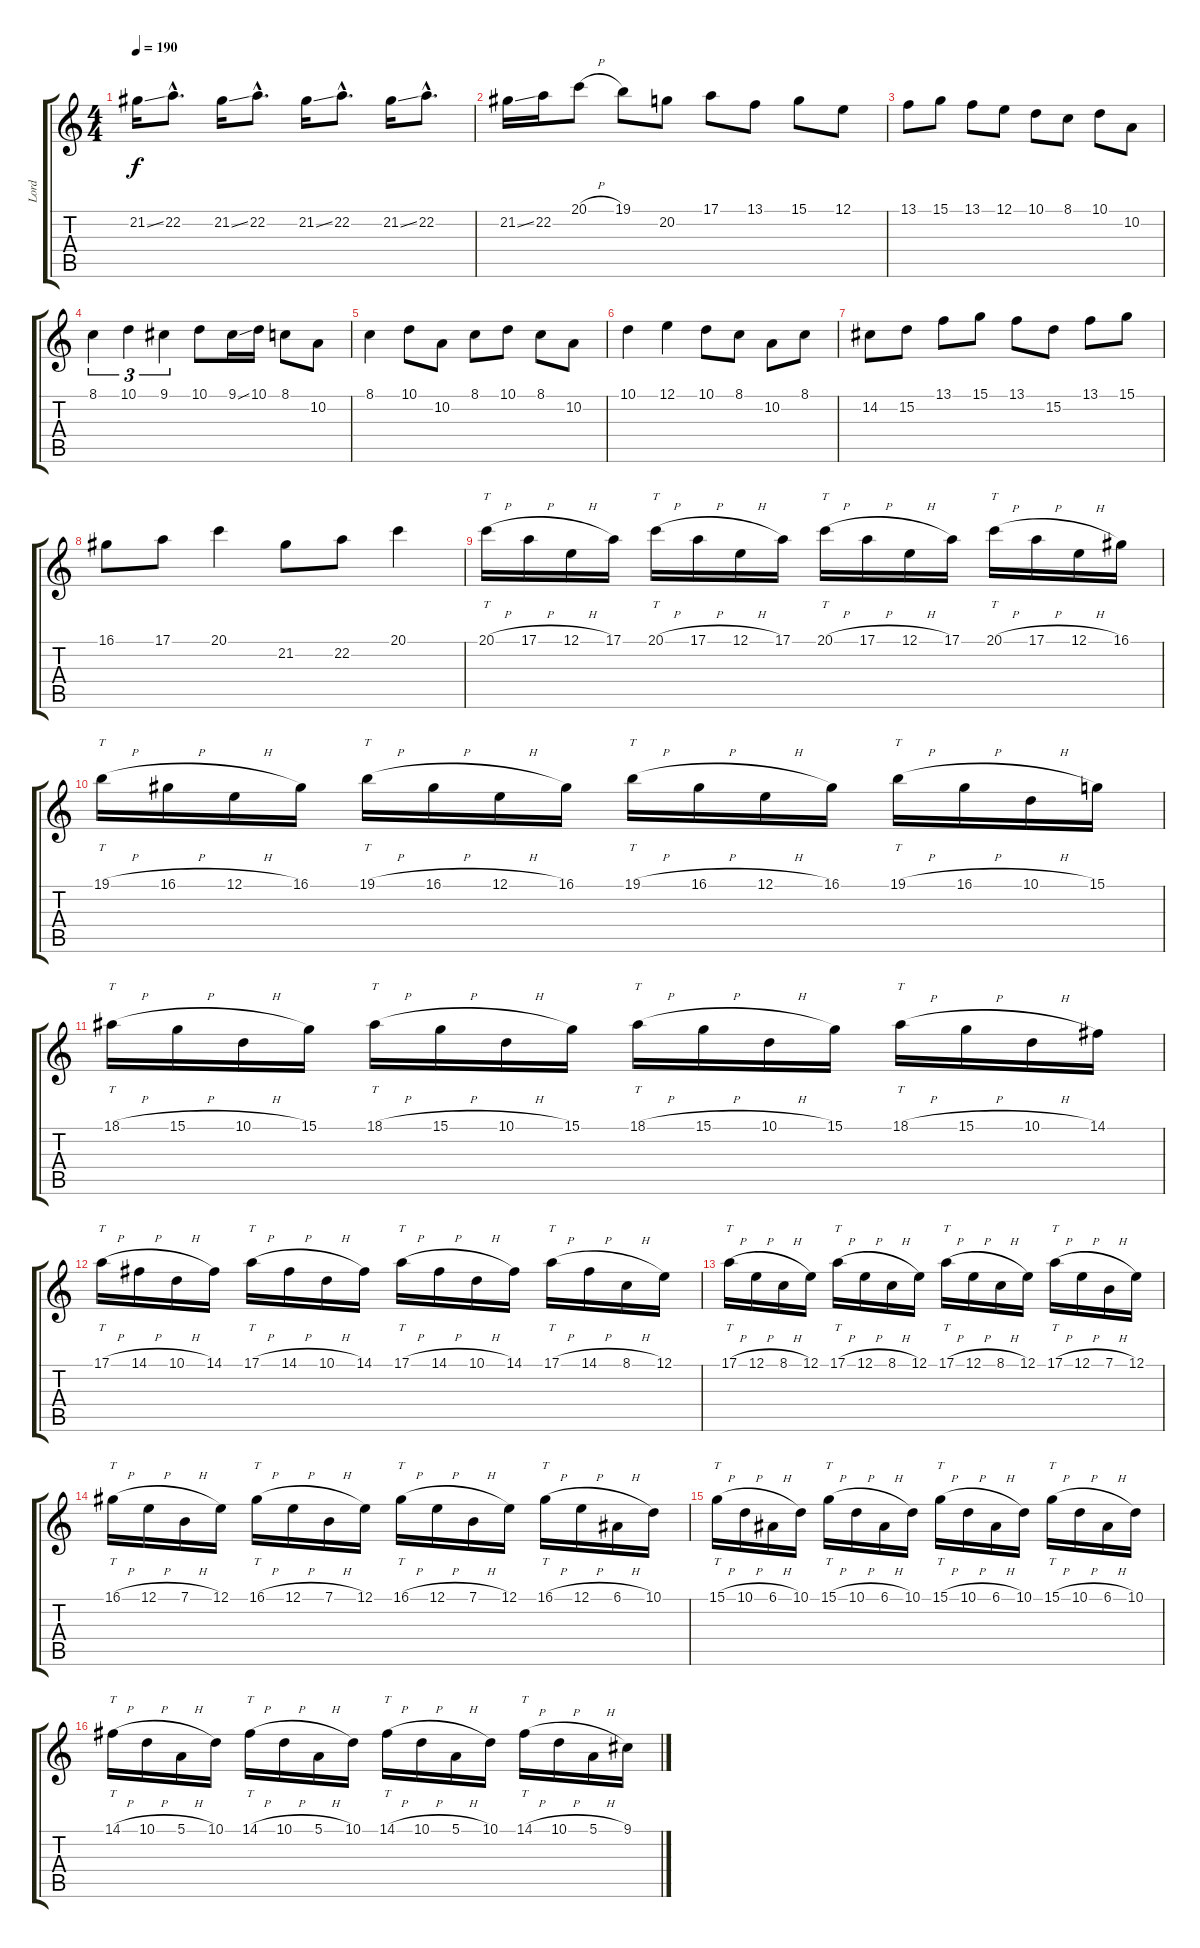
\track ("Lord" "Lord") {instrument rockorgan}
\staff {score tabs}
\tuning (E4 B3 G3 D3 A2 E2) {hide}
\ts (4 4)
\tempo 190
\clef g2
\ks c
21.2{ss}.16{dy f} 22.2{hac}.8{d} 21.2{ss}.16 22.2{hac}.8{d} 21.2{ss}.16 22.2{hac}.8{d} 21.2{ss}.16 22.2{hac}.8{d} |
21.2{ss}.16 22.2.16 20.1{h}.8 19.1.8 20.2.8 17.1.8 13.1.8 15.1.8 12.1.8 |
13.1.8 15.1.8 13.1.8 12.1.8 10.1.8 8.1.8 10.1.8 10.2.8 |
8.1.4{tu (3 2)} 10.1.4{tu (3 2)} 9.1.4{tu (3 2)} 10.1.8 9.1{ss}.16 10.1.16 8.1.8 10.2.8 |
8.1.4 10.1.8 10.2.8 8.1.8 10.1.8 8.1.8 10.2.8 |
10.1.4 12.1.4 10.1.8 8.1.8 10.2.8 8.1.8 |
14.2.8 15.2.8 13.1.8 15.1.8 13.1.8 15.2.8 13.1.8 15.1.8 |
16.1.8 17.1.8 20.1.4 21.2.8 22.2.8 20.1.4 |
20.1{h}.16{tt} 17.1{h}.16 12.1{h}.16 17.1.16 20.1{h}.16{tt} 17.1{h}.16 12.1{h}.16 17.1.16 20.1{h}.16{tt} 17.1{h}.16 12.1{h}.16 17.1.16 20.1{h}.16{tt} 17.1{h}.16 12.1{h}.16 16.1.16 |
19.1{h}.16{tt} 16.1{h}.16 12.1{h}.16 16.1.16 19.1{h}.16{tt} 16.1{h}.16 12.1{h}.16 16.1.16 19.1{h}.16{tt} 16.1{h}.16 12.1{h}.16 16.1.16 19.1{h}.16{tt} 16.1{h}.16 10.1{h}.16 15.1.16 |
18.1{h}.16{tt} 15.1{h}.16 10.1{h}.16 15.1.16 18.1{h}.16{tt} 15.1{h}.16 10.1{h}.16 15.1.16 18.1{h}.16{tt} 15.1{h}.16 10.1{h}.16 15.1.16 18.1{h}.16{tt} 15.1{h}.16 10.1{h}.16 14.1.16 |
17.1{h}.16{tt} 14.1{h}.16 10.1{h}.16 14.1.16 17.1{h}.16{tt} 14.1{h}.16 10.1{h}.16 14.1.16 17.1{h}.16{tt} 14.1{h}.16 10.1{h}.16 14.1.16 17.1{h}.16{tt} 14.1{h}.16 8.1{h}.16 12.1.16 |
17.1{h}.16{tt} 12.1{h}.16 8.1{h}.16 12.1.16 17.1{h}.16{tt} 12.1{h}.16 8.1{h}.16 12.1.16 17.1{h}.16{tt} 12.1{h}.16 8.1{h}.16 12.1.16 17.1{h}.16{tt} 12.1{h}.16 7.1{h}.16 12.1.16 |
16.1{h}.16{tt} 12.1{h}.16 7.1{h}.16 12.1.16 16.1{h}.16{tt} 12.1{h}.16 7.1{h}.16 12.1.16 16.1{h}.16{tt} 12.1{h}.16 7.1{h}.16 12.1.16 16.1{h}.16{tt} 12.1{h}.16 6.1{h}.16 10.1.16 |
15.1{h}.16{tt} 10.1{h}.16 6.1{h}.16 10.1.16 15.1{h}.16{tt} 10.1{h}.16 6.1{h}.16 10.1.16 15.1{h}.16{tt} 10.1{h}.16 6.1{h}.16 10.1.16 15.1{h}.16{tt} 10.1{h}.16 6.1{h}.16 10.1.16 |
14.1{h}.16{tt} 10.1{h}.16 5.1{h}.16 10.1.16 14.1{h}.16{tt} 10.1{h}.16 5.1{h}.16 10.1.16 14.1{h}.16{tt} 10.1{h}.16 5.1{h}.16 10.1.16 14.1{h}.16{tt} 10.1{h}.16 5.1{h}.16 9.1.16
